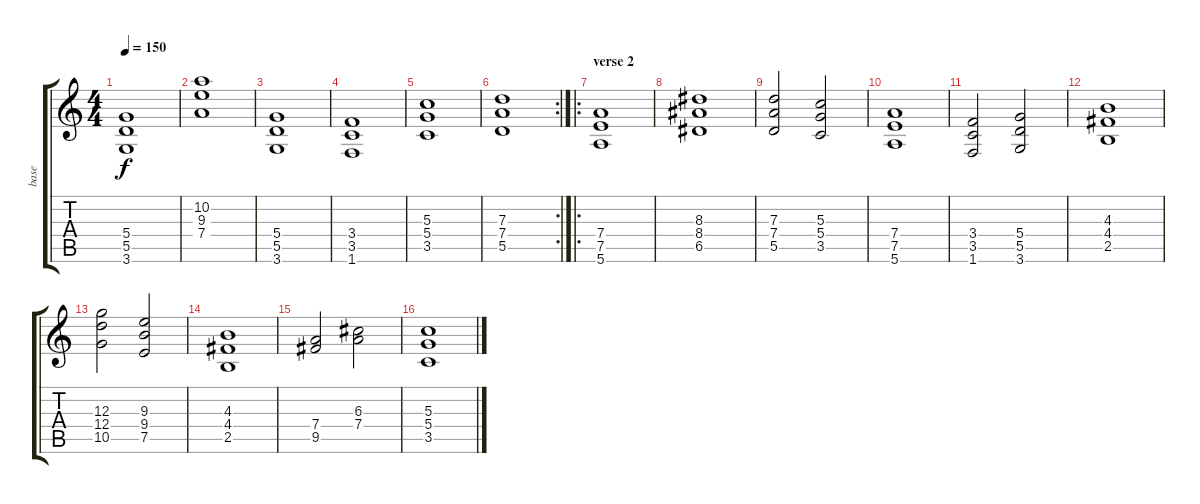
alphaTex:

\track ("base" "base") {instrument distortionguitar}
\staff {score tabs}
\tuning (E4 B3 G3 D3 A2 E2) {hide}
\ts (4 4)
\tempo 150
\clef g2
\ks c
(5.4 5.5 3.6).1{dy f} |
(10.2 9.3 7.4).1 |
(5.4 5.5 3.6).1 |
(3.4 3.5 1.6).1 |
(5.3 5.4 3.5).1 |
\rc 2
(7.3 7.4 5.5).1 |
\ro
\section ("" "verse 2")
(7.4 7.5 5.6).1 |
(8.3 8.4 6.5).1 |
(7.3 7.4 5.5).2 (5.3 5.4 3.5).2 |
(7.4 7.5 5.6).1 |
(3.4 3.5 1.6).2 (5.4 5.5 3.6).2 |
(4.3 4.4 2.5).1 |
(12.3 12.4 10.5).2 (9.3 9.4 7.5).2 |
(4.3 4.4 2.5).1 |
(7.4 9.5).2 (6.3 7.4).2 |
(5.3 5.4 3.5).1
